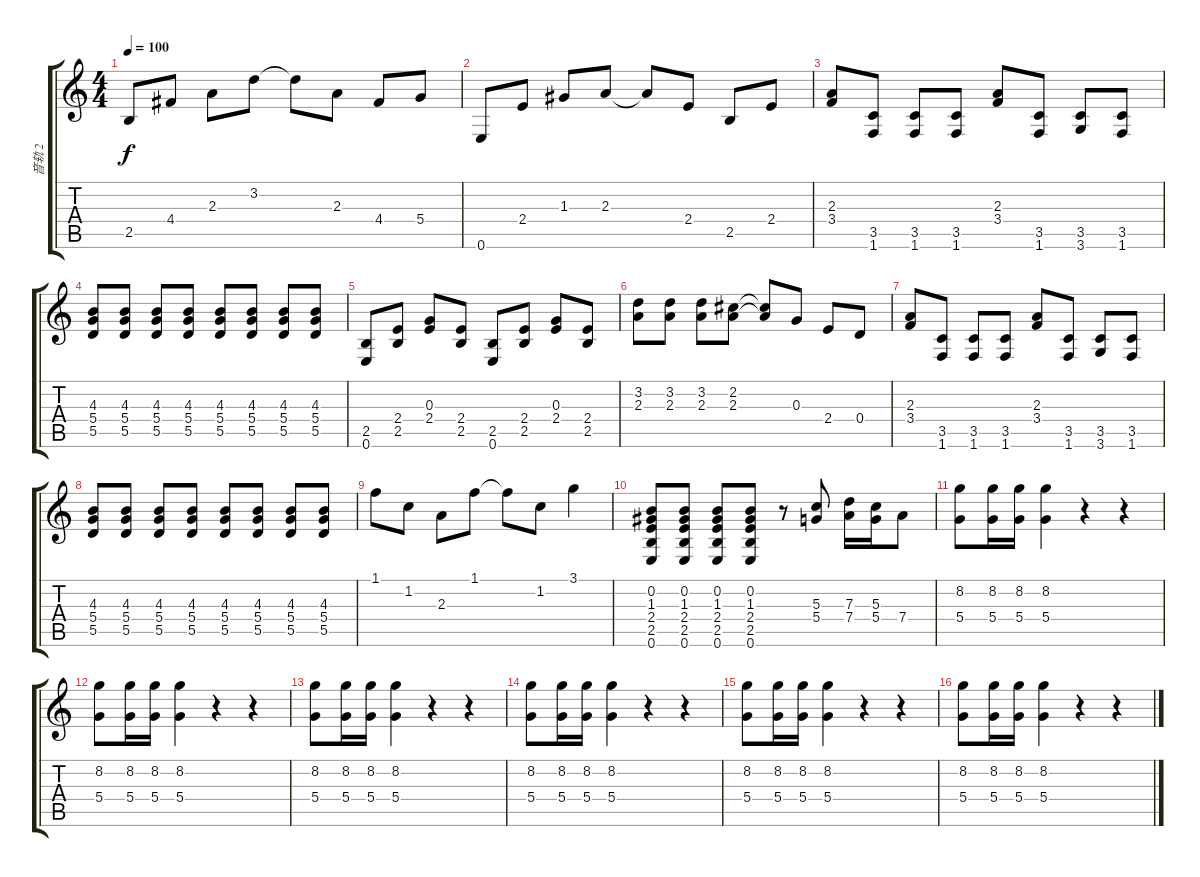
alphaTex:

\track ("音轨 2" "音轨 2") {instrument acousticguitarsteel}
\staff {score tabs}
\tuning (E4 B3 G3 D3 A2 E2) {hide}
\ts (4 4)
\tempo 100
\clef g2
\ks c
2.5.8{dy f} 4.4.8 2.3.8 3.2.8 3.2{t}.8 2.3.8 4.4.8 5.4.8 |
0.6.8 2.4.8 1.3.8 2.3.8 2.3{t}.8 2.4.8 2.5.8 2.4.8 |
(2.3 3.4).8 (3.5 1.6).8 (3.5 1.6).8 (3.5 1.6).8 (2.3 3.4).8 (3.5 1.6).8 (3.5 3.6).8 (3.5 1.6).8 |
(4.3 5.4 5.5).8 (4.3 5.4 5.5).8 (4.3 5.4 5.5).8 (4.3 5.4 5.5).8 (4.3 5.4 5.5).8 (4.3 5.4 5.5).8 (4.3 5.4 5.5).8 (4.3 5.4 5.5).8 |
(2.5 0.6).8 (2.4 2.5).8 (0.3 2.4).8 (2.4 2.5).8 (2.5 0.6).8 (2.4 2.5).8 (0.3 2.4).8 (2.4 2.5).8 |
(3.2 2.3).8 (3.2 2.3).8 (3.2 2.3).8 (2.2 2.3).8 (2.2{t} 2.3{t}).8 0.3.8 2.4.8 0.4.8 |
(2.3 3.4).8 (3.5 1.6).8 (3.5 1.6).8 (3.5 1.6).8 (2.3 3.4).8 (3.5 1.6).8 (3.5 3.6).8 (3.5 1.6).8 |
(4.3 5.4 5.5).8 (4.3 5.4 5.5).8 (4.3 5.4 5.5).8 (4.3 5.4 5.5).8 (4.3 5.4 5.5).8 (4.3 5.4 5.5).8 (4.3 5.4 5.5).8 (4.3 5.4 5.5).8 |
1.1.8 1.2.8 2.3.8 1.1.8 1.1{t}.8 1.2.8 3.1.4 |
(0.2 1.3 2.4 2.5 0.6).8 (0.2 1.3 2.4 2.5 0.6).8 (0.2 1.3 2.4 2.5 0.6).8 (0.2 1.3 2.4 2.5 0.6).8 r.8 (5.3 5.4).8 (7.3 7.4).16 (5.3 5.4).16 7.4.8 |
(8.2 5.4).8 (8.2 5.4).16 (8.2 5.4).16 (8.2 5.4).4 r.4 r.4 |
(8.2 5.4).8 (8.2 5.4).16 (8.2 5.4).16 (8.2 5.4).4 r.4 r.4 |
(8.2 5.4).8 (8.2 5.4).16 (8.2 5.4).16 (8.2 5.4).4 r.4 r.4 |
(8.2 5.4).8 (8.2 5.4).16 (8.2 5.4).16 (8.2 5.4).4 r.4 r.4 |
(8.2 5.4).8 (8.2 5.4).16 (8.2 5.4).16 (8.2 5.4).4 r.4 r.4 |
(8.2 5.4).8 (8.2 5.4).16 (8.2 5.4).16 (8.2 5.4).4 r.4 r.4
